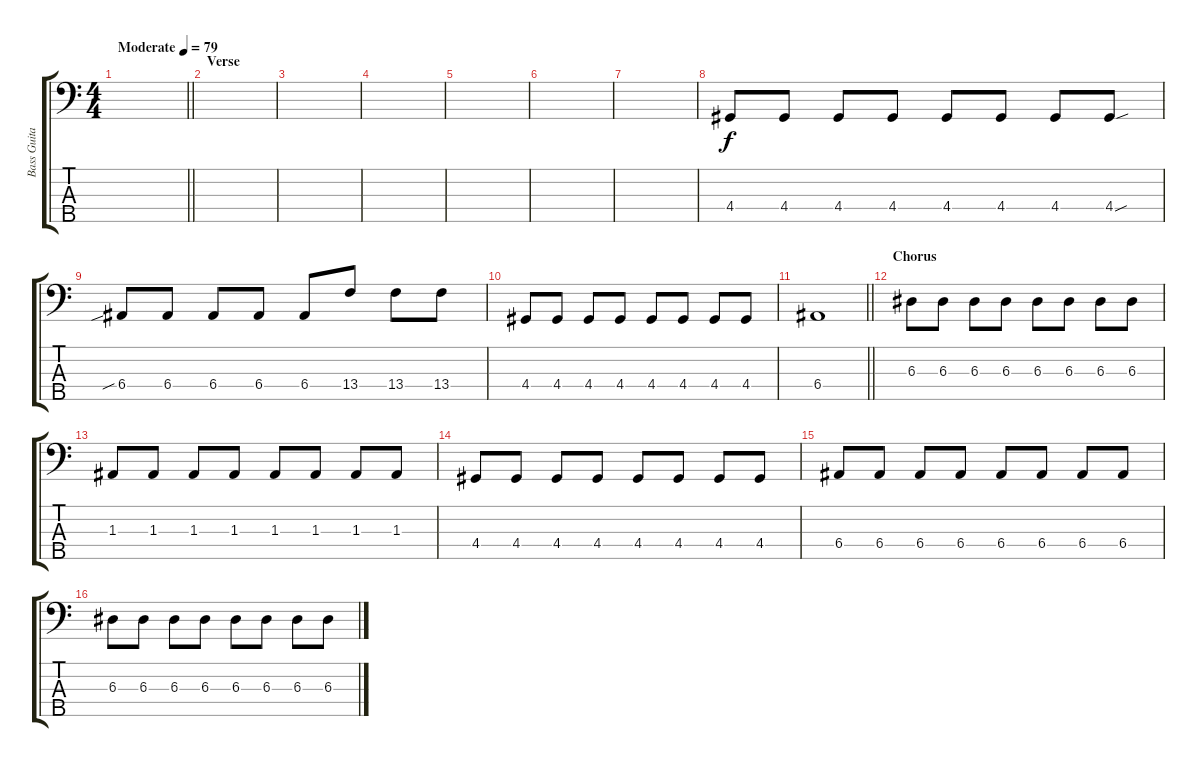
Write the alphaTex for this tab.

\track ("Bass Guitar" "Bass Guita") {instrument electricbassfinger}
\staff {score tabs}
\tuning (G2 D2 A1 E1 B0) {hide}
\ts (4 4)
\tempo (79 "Moderate")
\clef f4
\barLineRight lightlight
\ks c
|
\section ("" "Verse")
|
|
|
|
|
|
4.4.8 4.4.8 4.4.8 4.4.8 4.4.8 4.4.8 4.4.8 4.4{sou}.8 |
6.4{sib}.8 6.4.8 6.4.8 6.4.8 6.4.8 13.4.8 13.4.8 13.4.8 |
4.4.8 4.4.8 4.4.8 4.4.8 4.4.8 4.4.8 4.4.8 4.4.8 |
\barLineRight lightlight
6.4.1 |
\section ("" "Chorus")
6.3.8 6.3.8 6.3.8 6.3.8 6.3.8 6.3.8 6.3.8 6.3.8 |
1.3.8 1.3.8 1.3.8 1.3.8 1.3.8 1.3.8 1.3.8 1.3.8 |
4.4.8 4.4.8 4.4.8 4.4.8 4.4.8 4.4.8 4.4.8 4.4.8 |
6.4.8 6.4.8 6.4.8 6.4.8 6.4.8 6.4.8 6.4.8 6.4.8 |
6.3.8 6.3.8 6.3.8 6.3.8 6.3.8 6.3.8 6.3.8 6.3.8
